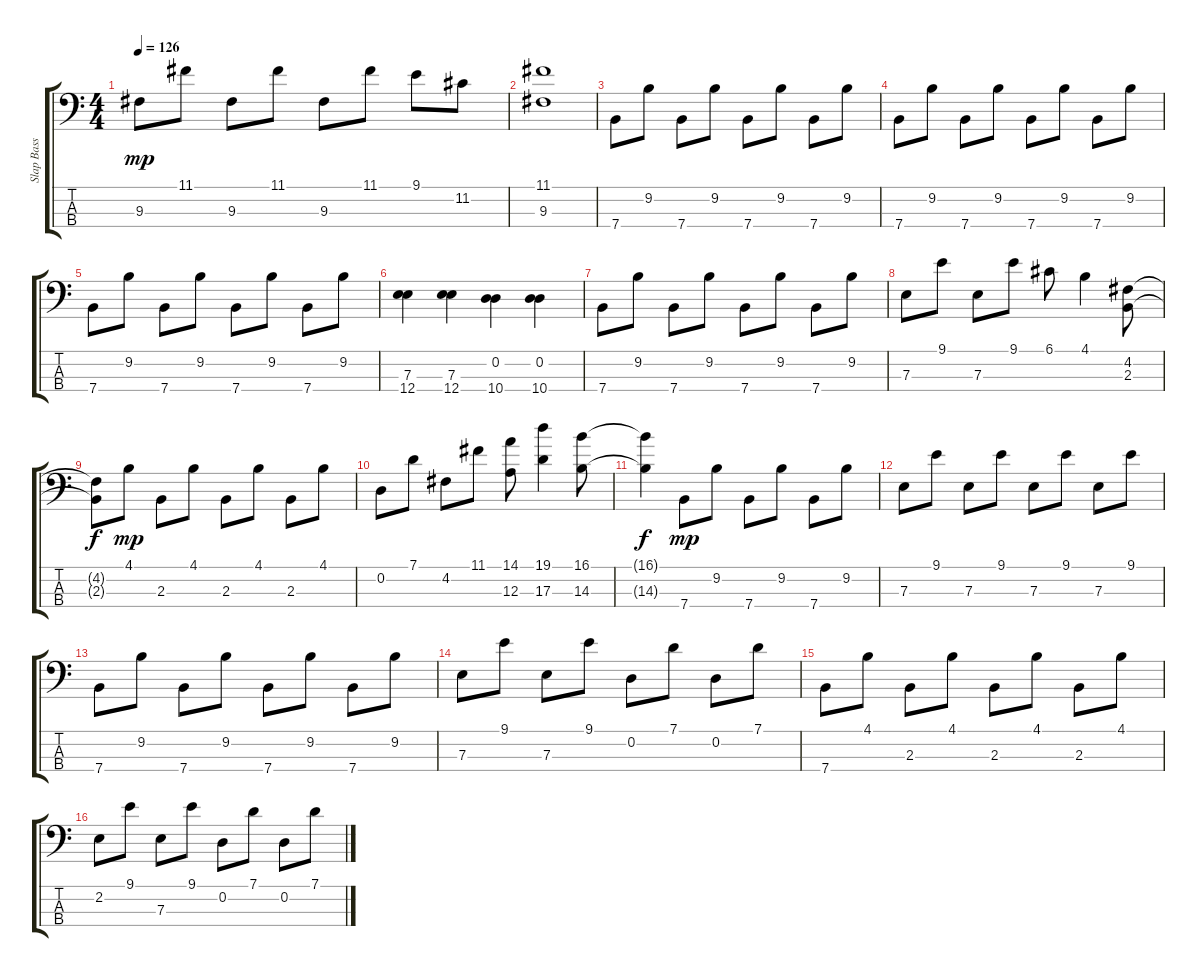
\track ("Slap Bass 2" "Slap Bass ") {instrument slapbass1}
\staff {score tabs}
\tuning (G2 D2 A1 E1) {hide}
\ts (4 4)
\tempo 126
\clef f4
\ks c
9.3.8{dy mp} 11.1.8 9.3.8 11.1.8 9.3.8 11.1.8 9.1.8 11.2.8 |
(11.1 9.3).1 |
7.4.8 9.2.8 7.4.8 9.2.8 7.4.8 9.2.8 7.4.8 9.2.8 |
7.4.8 9.2.8 7.4.8 9.2.8 7.4.8 9.2.8 7.4.8 9.2.8 |
7.4.8 9.2.8 7.4.8 9.2.8 7.4.8 9.2.8 7.4.8 9.2.8 |
(7.3 12.4).4 (7.3 12.4).4 (0.2 10.4).4 (0.2 10.4).4 |
7.4.8 9.2.8 7.4.8 9.2.8 7.4.8 9.2.8 7.4.8 9.2.8 |
7.3.8 9.1.8 7.3.8 9.1.8 6.1.8 4.1.4 (4.2 2.3).8 |
(4.2{t} 2.3{t}).8{dy f} 4.1.8{dy mp} 2.3.8 4.1.8 2.3.8 4.1.8 2.3.8 4.1.8 |
0.2.8 7.1.8 4.2.8 11.1.8 (14.1 12.3).8 (19.1 17.3).4 (16.1 14.3).8 |
(16.1{t} 14.3{t}).4{dy f} 7.4.8{dy mp} 9.2.8 7.4.8 9.2.8 7.4.8 9.2.8 |
7.3.8 9.1.8 7.3.8 9.1.8 7.3.8 9.1.8 7.3.8 9.1.8 |
7.4.8 9.2.8 7.4.8 9.2.8 7.4.8 9.2.8 7.4.8 9.2.8 |
7.3.8 9.1.8 7.3.8 9.1.8 0.2.8 7.1.8 0.2.8 7.1.8 |
7.4.8 4.1.8 2.3.8 4.1.8 2.3.8 4.1.8 2.3.8 4.1.8 |
2.2.8 9.1.8 7.3.8 9.1.8 0.2.8 7.1.8 0.2.8 7.1.8
